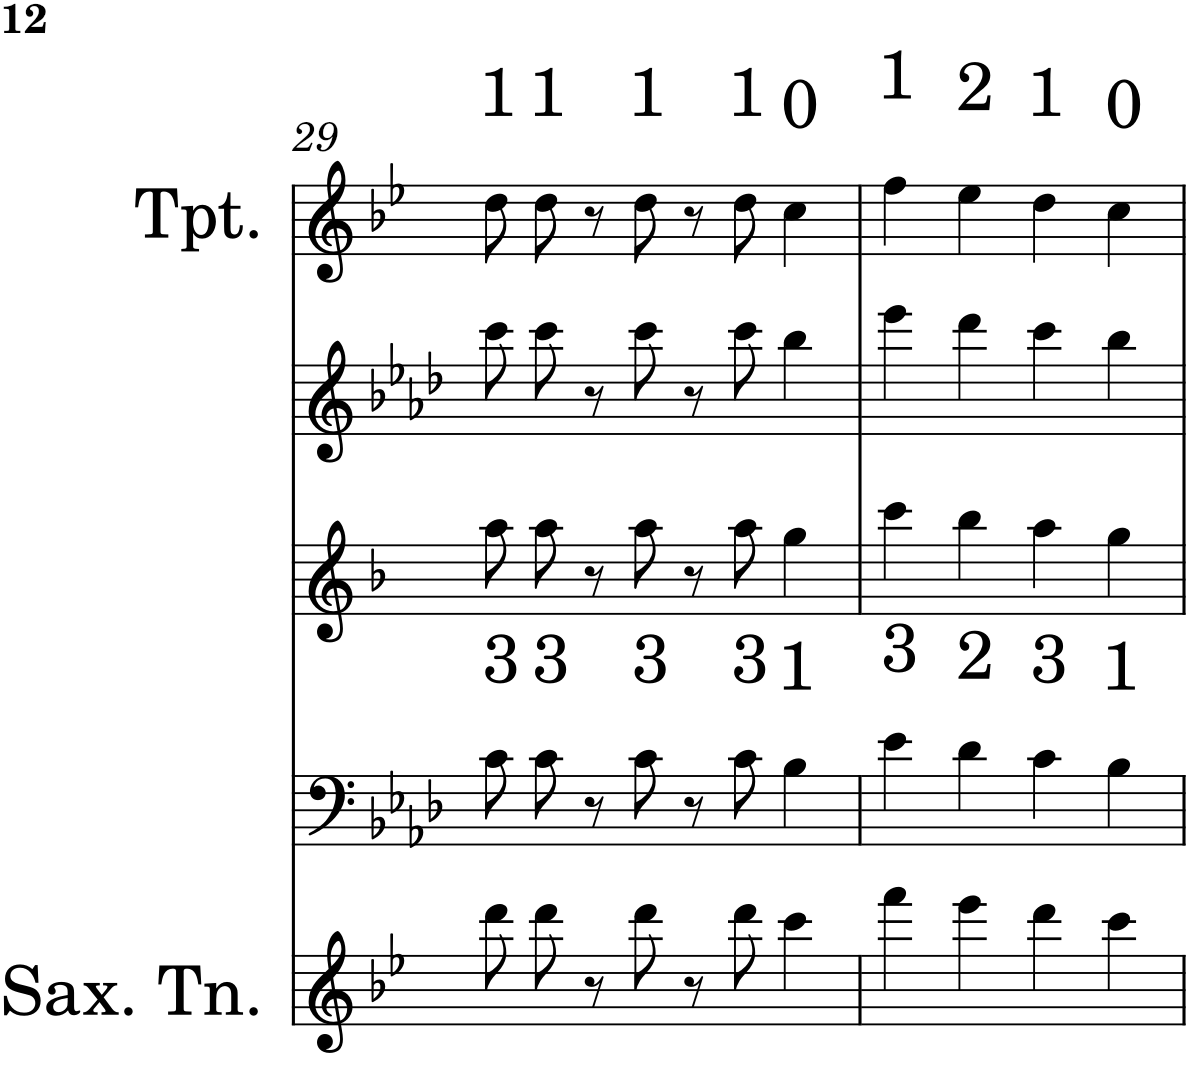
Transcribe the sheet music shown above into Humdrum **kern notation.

**kern	**kern	**kern	**kern	**kern
*part5	*part4	*part3	*part2	*part1
*staff5	*staff4	*staff3	*staff2	*staff1
*I"Saxofone Tenor	*I"Trombone	*I"Saxofone Alto	*I"Flauta	*I"Trumpet in Bb
*I'Sax. Tn.	*I'Trb	*	*I'Fl	*I'Tpt.
!!LO:PB:g=z
*clefG2	*clefF4	*clefG2	*clefG2	*clefG2
*Trd8c14	*	*Trd5c9	*	*Trd1c2
*k[b-e-]	*k[b-e-a-d-]	*k[b-]	*k[b-e-a-d-]	*k[b-e-]
*B-:	*A-:	*F:	*A-:	*B-:
*M4/4	*M4/4	*M4/4	*M4/4	*M4/4
=29	=29	=29	=29	=29
!	!	!	!	!LO:TX:a:t=1
!	!LO:TX:a:t=3	!	!	!
8ddd\L	8c\L	8aa\L	8ccc\L	8dd\L
!	!	!	!	!LO:TX:a:t=1
!	!LO:TX:a:t=3	!	!	!
8ddd\J	8c\J	8aa\J	8ccc\J	8dd\J
8r	8r	8r	8r	8r
!	!	!	!	!LO:TX:a:t=1
!	!LO:TX:a:t=3	!	!	!
8ddd\	8c\	8aa\	8ccc\	8dd\
8r	8r	8r	8r	8r
!	!	!	!	!LO:TX:a:t=1
!	!LO:TX:a:t=3	!	!	!
8ddd\	8c\	8aa\	8ccc\	8dd\
!	!	!	!	!LO:TX:a:t=0
!	!LO:TX:a:t=1	!	!	!
4ccc\	4B-\	4gg\	4bb-\	4cc\
=30	=30	=30	=30	=30
!	!	!	!	!LO:TX:a:t=1
!	!LO:TX:a:t=3	!	!	!
4fff\	4e-\	4ccc\	4eee-\	4ff\
!	!	!	!	!LO:TX:a:t=2
!	!LO:TX:a:t=2	!	!	!
4eee-\	4d-\	4bb-\	4ddd-\	4ee-\
!	!	!	!	!LO:TX:a:t=1
!	!LO:TX:a:t=3	!	!	!
4ddd\	4c\	4aa\	4ccc\	4dd\
!	!	!	!	!LO:TX:a:t=0
!	!LO:TX:a:t=1	!	!	!
4ccc\	4B-\	4gg\	4bb-\	4cc\
=	=	=	=	=
*-	*-	*-	*-	*-
